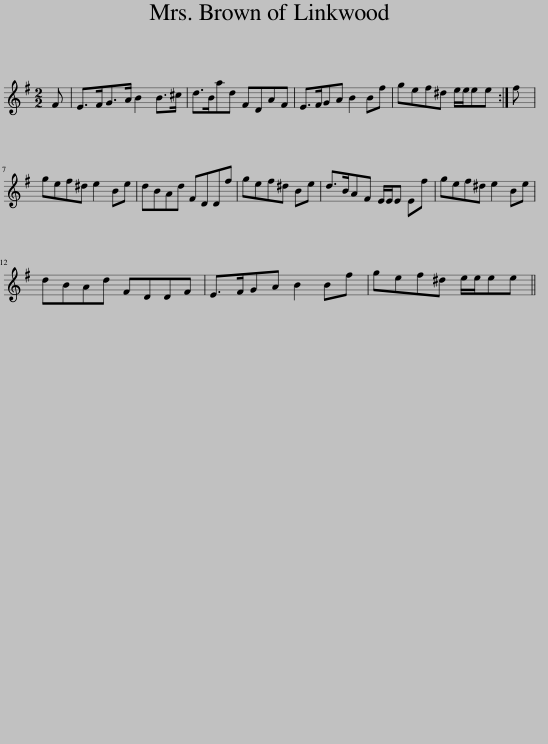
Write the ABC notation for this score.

X:1
L:1/8
M:2/2
I:linebreak $
K:Emin
V:1 treble
V:1
 F | E>FG>A B2 B>^c | d>Bad FDAF | E>FGA B2 Bf | gef^d e/e/ee :| %5
 f |$ gef^d e2 Be | dBAd FDDf | gef^d Be | d>BAF E/E/E Ef | %10
 gef^d e2 Be |$ dBAd FDDF | E>FGA B2 Bf | gef^d e/e/ee || %14
